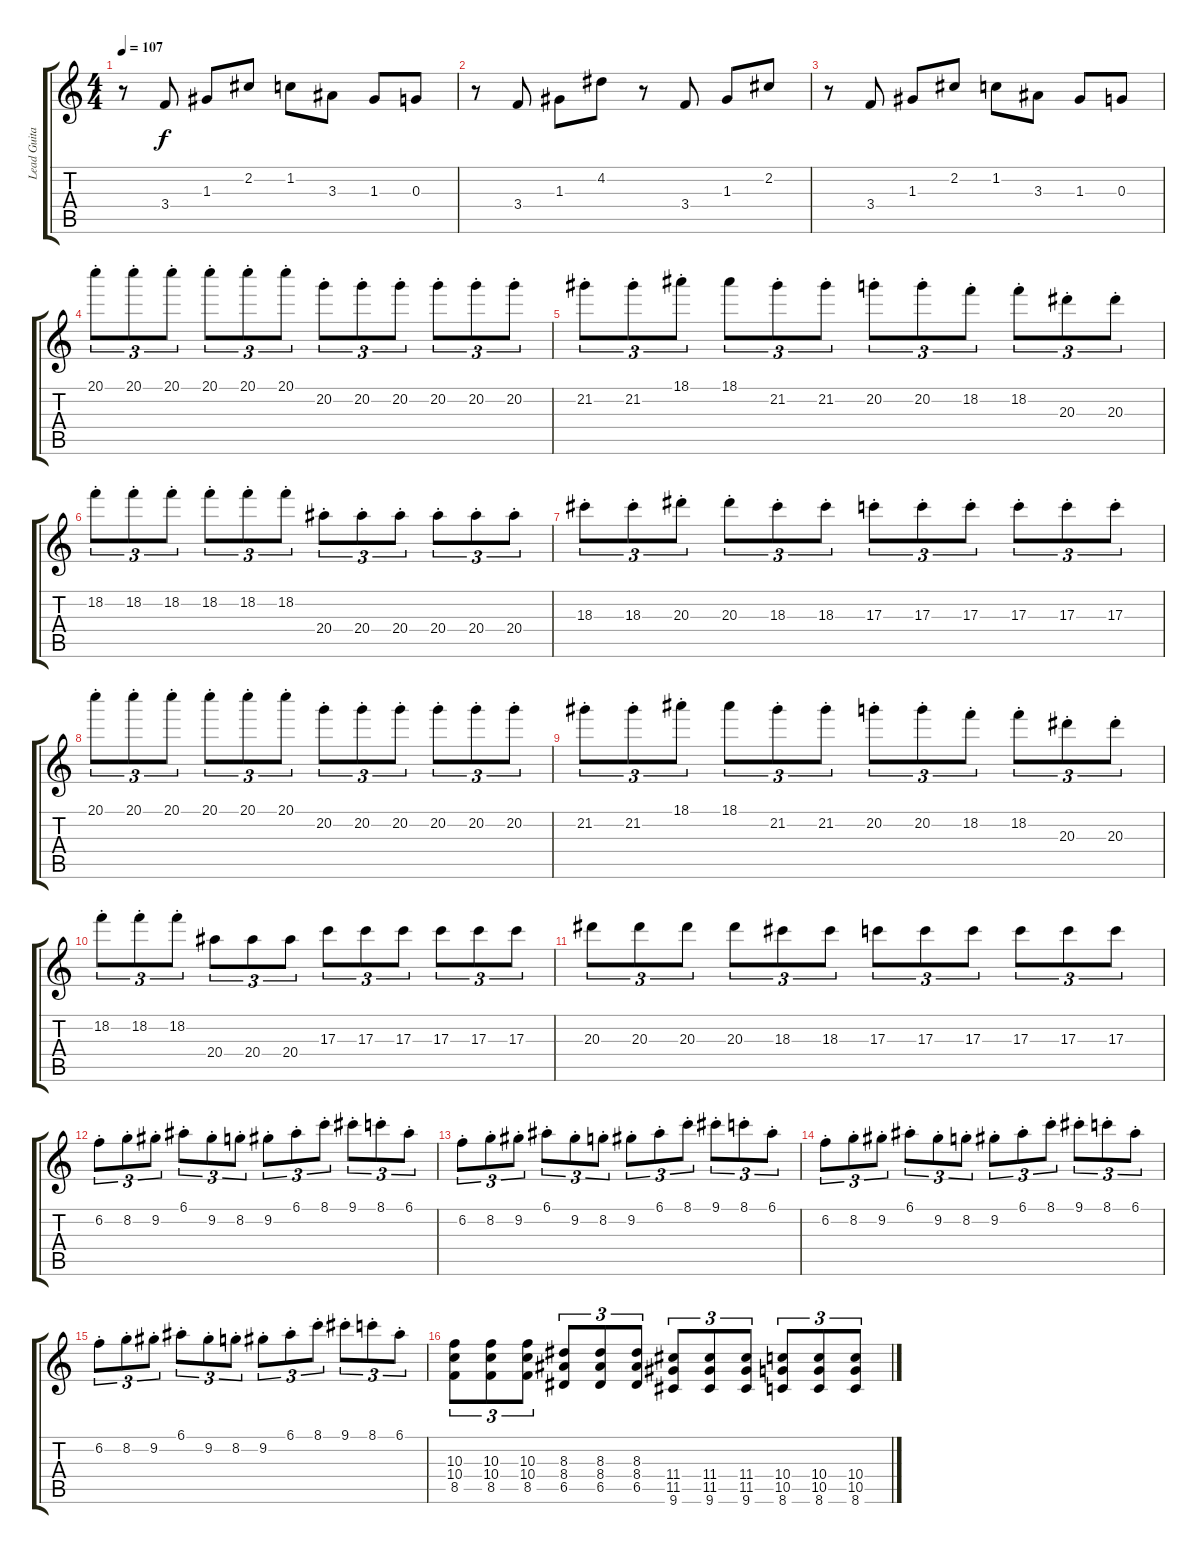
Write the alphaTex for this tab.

\track ("Lead Guitar" "Lead Guita") {instrument distortionguitar}
\staff {score tabs}
\tuning (E4 B3 G3 D3 A2 E2) {hide}
\ts (4 4)
\tempo 107
\clef g2
\ks c
r.8{dy f} 3.4.8 1.3.8 2.2.8 1.2.8 3.3.8 1.3.8 0.3.8 |
r.8 3.4.8 1.3.8 4.2.8 r.8 3.4.8 1.3.8 2.2.8 |
r.8 3.4.8 1.3.8 2.2.8 1.2.8 3.3.8 1.3.8 0.3.8 |
20.1{st}.8{tu (3 2)} 20.1{st}.8{tu (3 2)} 20.1{st}.8{tu (3 2)} 20.1{st}.8{tu (3 2)} 20.1{st}.8{tu (3 2)} 20.1{st}.8{tu (3 2)} 20.2{st}.8{tu (3 2)} 20.2{st}.8{tu (3 2)} 20.2{st}.8{tu (3 2)} 20.2{st}.8{tu (3 2)} 20.2{st}.8{tu (3 2)} 20.2{st}.8{tu (3 2)} |
21.2{st}.8{tu (3 2)} 21.2{st}.8{tu (3 2)} 18.1{st}.8{tu (3 2)} 18.1.8{tu (3 2)} 21.2{st}.8{tu (3 2)} 21.2{st}.8{tu (3 2)} 20.2{st}.8{tu (3 2)} 20.2{st}.8{tu (3 2)} 18.2{st}.8{tu (3 2)} 18.2{st}.8{tu (3 2)} 20.3{st}.8{tu (3 2)} 20.3{st}.8{tu (3 2)} |
18.2{st}.8{tu (3 2)} 18.2{st}.8{tu (3 2)} 18.2{st}.8{tu (3 2)} 18.2{st}.8{tu (3 2)} 18.2{st}.8{tu (3 2)} 18.2{st}.8{tu (3 2)} 20.4{st}.8{tu (3 2)} 20.4{st}.8{tu (3 2)} 20.4{st}.8{tu (3 2)} 20.4{st}.8{tu (3 2)} 20.4{st}.8{tu (3 2)} 20.4{st}.8{tu (3 2)} |
18.3{st}.8{tu (3 2)} 18.3{st}.8{tu (3 2)} 20.3{st}.8{tu (3 2)} 20.3{st}.8{tu (3 2)} 18.3{st}.8{tu (3 2)} 18.3{st}.8{tu (3 2)} 17.3{st}.8{tu (3 2)} 17.3{st}.8{tu (3 2)} 17.3{st}.8{tu (3 2)} 17.3{st}.8{tu (3 2)} 17.3{st}.8{tu (3 2)} 17.3{st}.8{tu (3 2)} |
20.1{st}.8{tu (3 2)} 20.1{st}.8{tu (3 2)} 20.1{st}.8{tu (3 2)} 20.1{st}.8{tu (3 2)} 20.1{st}.8{tu (3 2)} 20.1{st}.8{tu (3 2)} 20.2{st}.8{tu (3 2)} 20.2{st}.8{tu (3 2)} 20.2{st}.8{tu (3 2)} 20.2{st}.8{tu (3 2)} 20.2{st}.8{tu (3 2)} 20.2{st}.8{tu (3 2)} |
21.2{st}.8{tu (3 2)} 21.2{st}.8{tu (3 2)} 18.1{st}.8{tu (3 2)} 18.1.8{tu (3 2)} 21.2{st}.8{tu (3 2)} 21.2{st}.8{tu (3 2)} 20.2{st}.8{tu (3 2)} 20.2{st}.8{tu (3 2)} 18.2{st}.8{tu (3 2)} 18.2{st}.8{tu (3 2)} 20.3{st}.8{tu (3 2)} 20.3{st}.8{tu (3 2)} |
18.2{st}.8{tu (3 2)} 18.2{st}.8{tu (3 2)} 18.2{st}.8{tu (3 2)} 20.4.8{tu (3 2)} 20.4.8{tu (3 2)} 20.4.8{tu (3 2)} 17.3.8{tu (3 2)} 17.3.8{tu (3 2)} 17.3.8{tu (3 2)} 17.3.8{tu (3 2)} 17.3.8{tu (3 2)} 17.3.8{tu (3 2)} |
20.3.8{tu (3 2)} 20.3.8{tu (3 2)} 20.3.8{tu (3 2)} 20.3.8{tu (3 2)} 18.3.8{tu (3 2)} 18.3.8{tu (3 2)} 17.3.8{tu (3 2)} 17.3.8{tu (3 2)} 17.3.8{tu (3 2)} 17.3.8{tu (3 2)} 17.3.8{tu (3 2)} 17.3.8{tu (3 2)} |
6.2{st}.8{tu (3 2)} 8.2{st}.8{tu (3 2)} 9.2{st}.8{tu (3 2)} 6.1{st}.8{tu (3 2)} 9.2{st}.8{tu (3 2)} 8.2{st}.8{tu (3 2)} 9.2{st}.8{tu (3 2)} 6.1{st}.8{tu (3 2)} 8.1{st}.8{tu (3 2)} 9.1{st}.8{tu (3 2)} 8.1{st}.8{tu (3 2)} 6.1{st}.8{tu (3 2)} |
6.2{st}.8{tu (3 2)} 8.2{st}.8{tu (3 2)} 9.2{st}.8{tu (3 2)} 6.1{st}.8{tu (3 2)} 9.2{st}.8{tu (3 2)} 8.2{st}.8{tu (3 2)} 9.2{st}.8{tu (3 2)} 6.1{st}.8{tu (3 2)} 8.1{st}.8{tu (3 2)} 9.1{st}.8{tu (3 2)} 8.1{st}.8{tu (3 2)} 6.1{st}.8{tu (3 2)} |
6.2{st}.8{tu (3 2)} 8.2{st}.8{tu (3 2)} 9.2{st}.8{tu (3 2)} 6.1{st}.8{tu (3 2)} 9.2{st}.8{tu (3 2)} 8.2{st}.8{tu (3 2)} 9.2{st}.8{tu (3 2)} 6.1{st}.8{tu (3 2)} 8.1{st}.8{tu (3 2)} 9.1{st}.8{tu (3 2)} 8.1{st}.8{tu (3 2)} 6.1{st}.8{tu (3 2)} |
6.2{st}.8{tu (3 2)} 8.2{st}.8{tu (3 2)} 9.2{st}.8{tu (3 2)} 6.1{st}.8{tu (3 2)} 9.2{st}.8{tu (3 2)} 8.2{st}.8{tu (3 2)} 9.2{st}.8{tu (3 2)} 6.1{st}.8{tu (3 2)} 8.1{st}.8{tu (3 2)} 9.1{st}.8{tu (3 2)} 8.1{st}.8{tu (3 2)} 6.1{st}.8{tu (3 2)} |
(10.3 10.4 8.5).8{tu (3 2)} (10.3 10.4 8.5).8{tu (3 2)} (10.3 10.4 8.5).8{tu (3 2)} (8.3 8.4 6.5).8{tu (3 2)} (8.3 8.4 6.5).8{tu (3 2)} (8.3 8.4 6.5).8{tu (3 2)} (11.4 11.5 9.6).8{tu (3 2)} (11.4 11.5 9.6).8{tu (3 2)} (11.4 11.5 9.6).8{tu (3 2)} (10.4 10.5 8.6).8{tu (3 2)} (10.4 10.5 8.6).8{tu (3 2)} (10.4 10.5 8.6).8{tu (3 2)}
